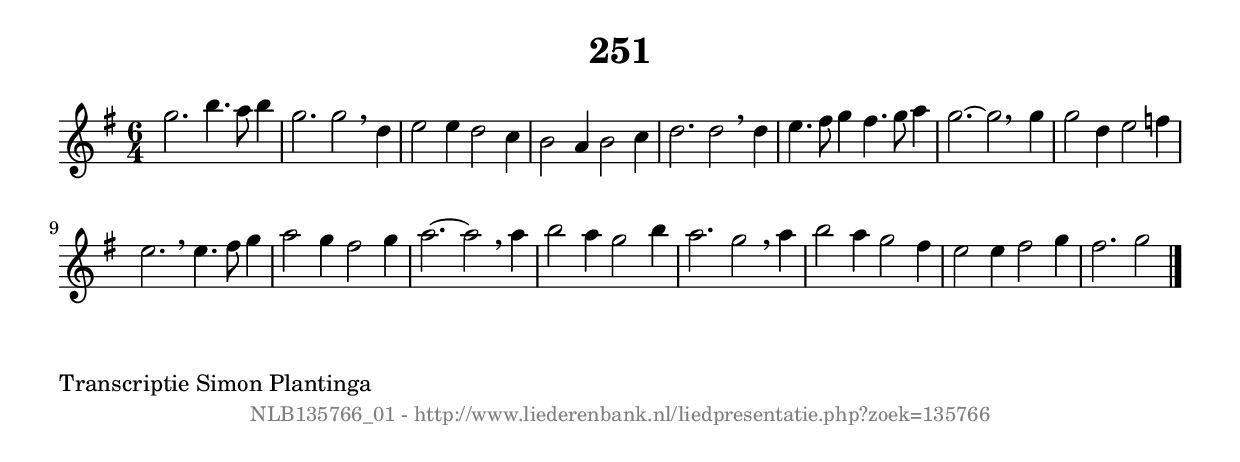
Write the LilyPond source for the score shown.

%
% produced by wce2krn 1.64 (7 June 2014)
%
\version"2.16"
#(append! paper-alist '(("long" . (cons (* 210 mm) (* 2000 mm)))))
#(set-default-paper-size "long")
sb = {\breathe}
mBreak = {\breathe }
bBreak = {\breathe }
x = {\once\override NoteHead #'style = #'cross }
gl=\glissando
itime={\override Staff.TimeSignature #'stencil = ##f }
ficta = {\once\set suggestAccidentals = ##t}
fine = {\once\override Score.RehearsalMark #'self-alignment-X = #1 \mark \markup {\italic{Fine}}}
dc = {\once\override Score.RehearsalMark #'self-alignment-X = #1 \mark \markup {\italic{D.C.}}}
dcf = {\once\override Score.RehearsalMark #'self-alignment-X = #1 \mark \markup {\italic{D.C. al Fine}}}
dcc = {\once\override Score.RehearsalMark #'self-alignment-X = #1 \mark \markup {\italic{D.C. al Coda}}}
ds = {\once\override Score.RehearsalMark #'self-alignment-X = #1 \mark \markup {\italic{D.S.}}}
dsf = {\once\override Score.RehearsalMark #'self-alignment-X = #1 \mark \markup {\italic{D.S. al Fine}}}
dsc = {\once\override Score.RehearsalMark #'self-alignment-X = #1 \mark \markup {\italic{D.S. al Coda}}}
pv = {\set Score.repeatCommands = #'((volta "1"))}
sv = {\set Score.repeatCommands = #'((volta "2"))}
tv = {\set Score.repeatCommands = #'((volta "3"))}
qv = {\set Score.repeatCommands = #'((volta "4"))}
xv = {\set Score.repeatCommands = #'((volta #f))}
\header{ tagline = ""
title = "251"
}
\score {{
\key g \major
\relative g'
{
\set melismaBusyProperties = #'()
\time 6/4
\tempo 4=120
\override Score.MetronomeMark #'transparent = ##t
\override Score.RehearsalMark #'break-visibility = #(vector #t #t #f)
g'2. b4. a8 b4 | g2. g2 \sb d4 | e2 e4 d2 c4 | b2 a4 b2 c4 | d2. d2 \sb d4 | e4. fis8 g4 fis4. g8 a4 | g2.~ g2 \bar ":|:" \bBreak
g4 | g2 d4 e2 f4 | e2. \sb e4. fis8 g4 | a2 g4 fis2 g4 | a2.~ a2 \sb a4 | b2 a4 g2 b4 | a2. g2 \sb a4 | b2 a4 g2 fis4 | e2 e4 fis2 g4 | fis2. g2 \bar "|."
 }}
 \midi { }
 \layout {
            indent = 0.0\cm
}
}
\markup { \wordwrap-string #" 
Transcriptie Simon Plantinga
"}
\markup { \vspace #0 } \markup { \with-color #grey \fill-line { \center-column { \smaller "NLB135766_01 - http://www.liederenbank.nl/liedpresentatie.php?zoek=135766" } } }
